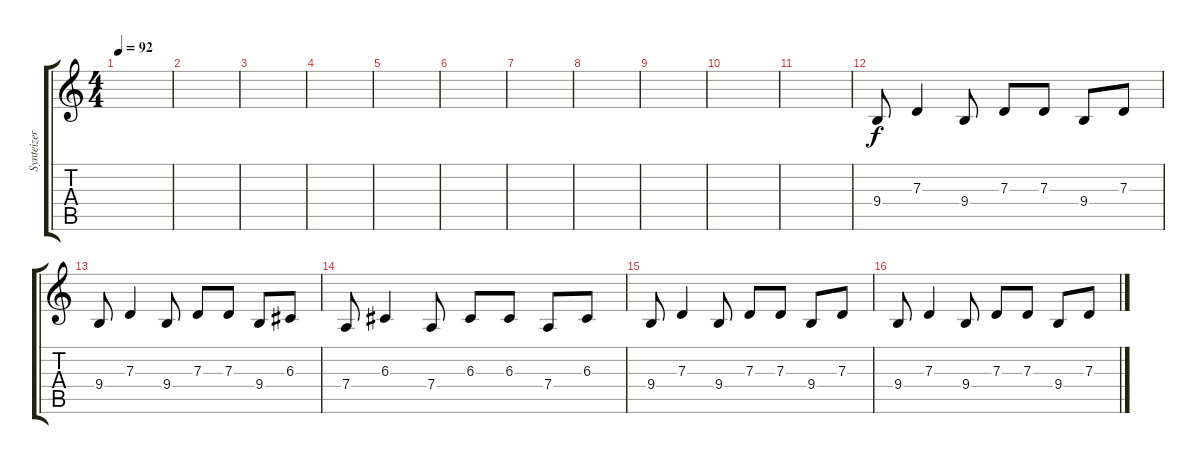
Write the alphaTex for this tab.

\track ("Synteizer" "Synteizer") {instrument lead5charang}
\staff {score tabs}
\tuning (E4 B3 G3 D3 A2 E2) {hide}
\ts (4 4)
\tempo 92
\clef g2
\ks c
|
|
|
|
|
|
|
|
|
|
|
9.4.8 7.3.4 9.4.8 7.3.8 7.3.8 9.4.8 7.3.8 |
9.4.8 7.3.4 9.4.8 7.3.8 7.3.8 9.4.8 6.3.8 |
7.4.8 6.3.4 7.4.8 6.3.8 6.3.8 7.4.8 6.3.8 |
9.4.8 7.3.4 9.4.8 7.3.8 7.3.8 9.4.8 7.3.8 |
9.4.8 7.3.4 9.4.8 7.3.8 7.3.8 9.4.8 7.3.8
